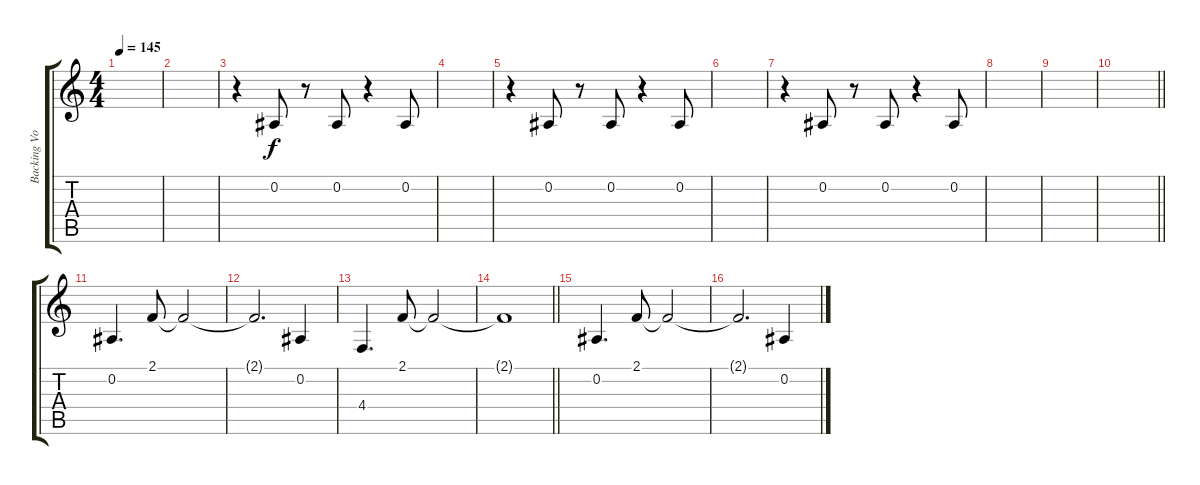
\track ("Backing Vocal" "Backing Vo") {instrument viola}
\staff {score tabs}
\tuning (Eb4 Bb3 Gb3 Db3 Ab2 Eb2) {hide}
\ts (4 4)
\tempo 145
\clef g2
\ks c
|
|
r.4 0.2.8 r.8 0.2.8 r.4 0.2.8 |
|
r.4 0.2.8 r.8 0.2.8 r.4 0.2.8 |
|
r.4 0.2.8 r.8 0.2.8 r.4 0.2.8 |
|
|
\barLineRight lightlight
|
0.2.4{d} 2.1.8 2.1{t}.2 |
2.1{t}.2{d} 0.2.4 |
4.4.4{d} 2.1.8 2.1{t}.2 |
\barLineRight lightlight
2.1{t}.1 |
0.2.4{d} 2.1.8 2.1{t}.2 |
2.1{t}.2{d} 0.2.4
